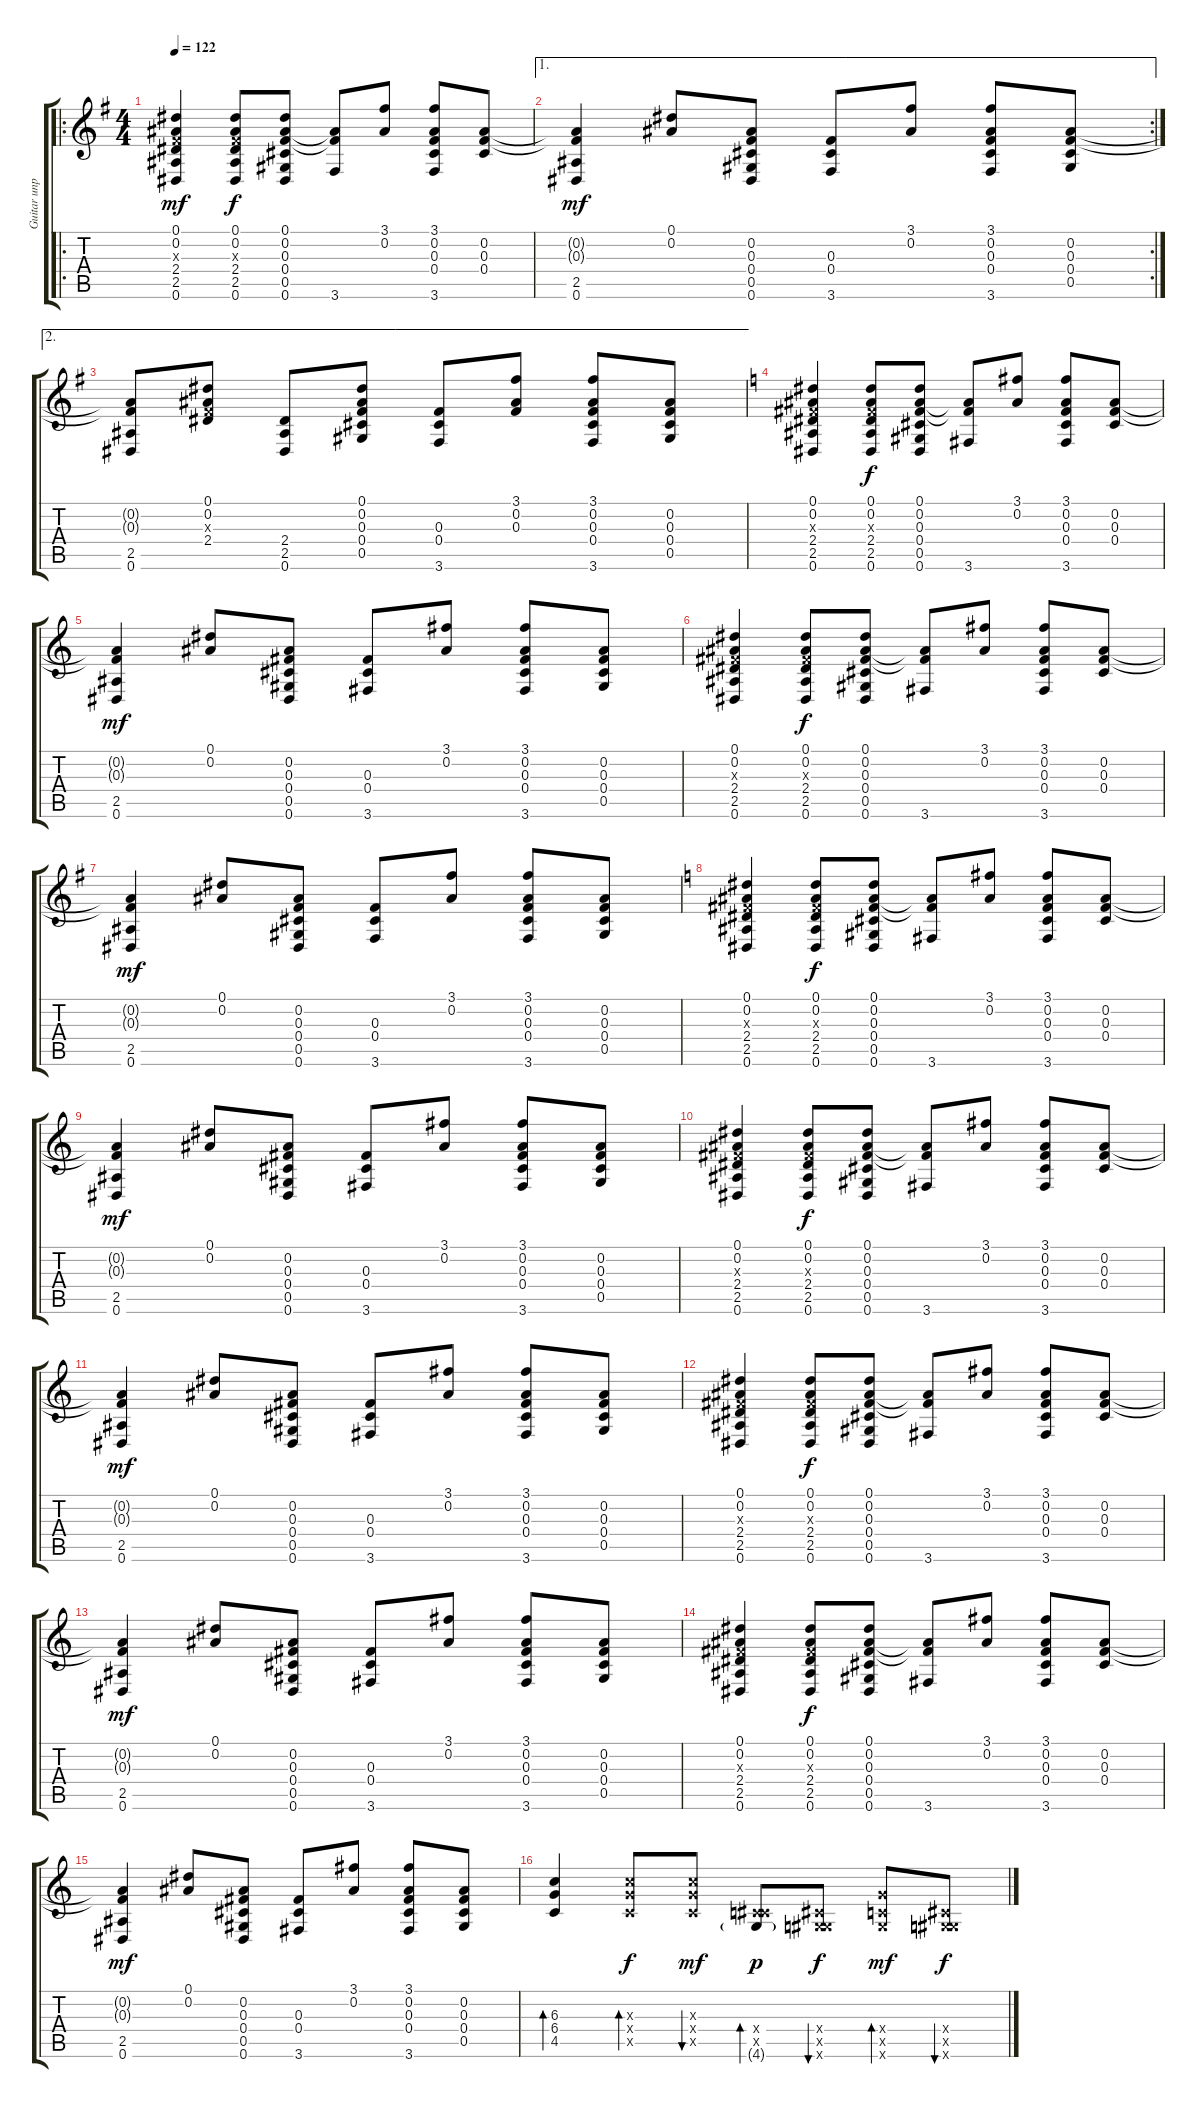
\track ("Guitar unplugged" "Guitar unp") {instrument acousticguitarsteel}
\staff {score tabs}
\tuning (Eb4 Bb3 Gb3 Db3 Ab2 Eb2) {hide}
\ro
\ts (4 4)
\tempo 122
\clef g2
\ks g
(0.1 0.2 0.3{x} 2.4 2.5 0.6).4{dy mf instrument acousticguitarsteel} (0.1 0.2 0.3{x} 2.4 2.5 0.6).8{dy f} (0.1 0.2 0.3 0.4 0.5 0.6).8 (0.2{t} 0.3{t} 3.6).8 (3.1 0.2).8 (3.1 0.2 0.3 0.4 3.6).8 (0.2 0.3 0.4).8 |
\ae 1
\rc 2
(0.2{t} 0.3{t} 2.5 0.6).4{dy mf} (0.1 0.2).8 (0.2 0.3 0.4 0.5 0.6).8 (0.3 0.4 3.6).8 (3.1 0.2).8 (3.1 0.2 0.3 0.4 3.6).8 (0.2 0.3 0.4 0.5).8 |
\ae 2
(0.2{t} 0.3{t} 2.5 0.6).8 (0.1 0.2 0.3{x} 2.4).8 (2.4 2.5 0.6).8 (0.1 0.2 0.3 0.4 0.5).8 (0.3 0.4 3.6).8 (3.1 0.2 0.3).8 (3.1 0.2 0.3 0.4 3.6).8 (0.2 0.3 0.4 0.5).8 |
\ks c
(0.1 0.2 0.3{x} 2.4 2.5 0.6).4 (0.1 0.2 0.3{x} 2.4 2.5 0.6).8{dy f} (0.1 0.2 0.3 0.4 0.5 0.6).8 (0.2{t} 0.3{t} 3.6).8 (3.1 0.2).8 (3.1 0.2 0.3 0.4 3.6).8 (0.2 0.3 0.4).8 |
(0.2{t} 0.3{t} 2.5 0.6).4{dy mf} (0.1 0.2).8 (0.2 0.3 0.4 0.5 0.6).8 (0.3 0.4 3.6).8 (3.1 0.2).8 (3.1 0.2 0.3 0.4 3.6).8 (0.2 0.3 0.4 0.5).8 |
(0.1 0.2 0.3{x} 2.4 2.5 0.6).4 (0.1 0.2 0.3{x} 2.4 2.5 0.6).8{dy f} (0.1 0.2 0.3 0.4 0.5 0.6).8 (0.2{t} 0.3{t} 3.6).8 (3.1 0.2).8 (3.1 0.2 0.3 0.4 3.6).8 (0.2 0.3 0.4).8 |
\ks g
(0.2{t} 0.3{t} 2.5 0.6).4{dy mf} (0.1 0.2).8 (0.2 0.3 0.4 0.5 0.6).8 (0.3 0.4 3.6).8 (3.1 0.2).8 (3.1 0.2 0.3 0.4 3.6).8 (0.2 0.3 0.4 0.5).8 |
\ks c
(0.1 0.2 0.3{x} 2.4 2.5 0.6).4 (0.1 0.2 0.3{x} 2.4 2.5 0.6).8{dy f} (0.1 0.2 0.3 0.4 0.5 0.6).8 (0.2{t} 0.3{t} 3.6).8 (3.1 0.2).8 (3.1 0.2 0.3 0.4 3.6).8 (0.2 0.3 0.4).8 |
(0.2{t} 0.3{t} 2.5 0.6).4{dy mf} (0.1 0.2).8 (0.2 0.3 0.4 0.5 0.6).8 (0.3 0.4 3.6).8 (3.1 0.2).8 (3.1 0.2 0.3 0.4 3.6).8 (0.2 0.3 0.4 0.5).8 |
(0.1 0.2 0.3{x} 2.4 2.5 0.6).4 (0.1 0.2 0.3{x} 2.4 2.5 0.6).8{dy f} (0.1 0.2 0.3 0.4 0.5 0.6).8 (0.2{t} 0.3{t} 3.6).8 (3.1 0.2).8 (3.1 0.2 0.3 0.4 3.6).8 (0.2 0.3 0.4).8 |
(0.2{t} 0.3{t} 2.5 0.6).4{dy mf} (0.1 0.2).8 (0.2 0.3 0.4 0.5 0.6).8 (0.3 0.4 3.6).8 (3.1 0.2).8 (3.1 0.2 0.3 0.4 3.6).8 (0.2 0.3 0.4 0.5).8 |
(0.1 0.2 0.3{x} 2.4 2.5 0.6).4 (0.1 0.2 0.3{x} 2.4 2.5 0.6).8{dy f} (0.1 0.2 0.3 0.4 0.5 0.6).8 (0.2{t} 0.3{t} 3.6).8 (3.1 0.2).8 (3.1 0.2 0.3 0.4 3.6).8 (0.2 0.3 0.4).8 |
(0.2{t} 0.3{t} 2.5 0.6).4{dy mf} (0.1 0.2).8 (0.2 0.3 0.4 0.5 0.6).8 (0.3 0.4 3.6).8 (3.1 0.2).8 (3.1 0.2 0.3 0.4 3.6).8 (0.2 0.3 0.4 0.5).8 |
(0.1 0.2 0.3{x} 2.4 2.5 0.6).4 (0.1 0.2 0.3{x} 2.4 2.5 0.6).8{dy f} (0.1 0.2 0.3 0.4 0.5 0.6).8 (0.2{t} 0.3{t} 3.6).8 (3.1 0.2).8 (3.1 0.2 0.3 0.4 3.6).8 (0.2 0.3 0.4).8 |
(0.2{t} 0.3{t} 2.5 0.6).4{dy mf} (0.1 0.2).8 (0.2 0.3 0.4 0.5 0.6).8 (0.3 0.4 3.6).8 (3.1 0.2).8 (3.1 0.2 0.3 0.4 3.6).8 (0.2 0.3 0.4 0.5).8 |
(6.3 6.4 4.5).4{bd 60} (6.3{x} 6.4{x} 4.5{x}).8{bd 60 dy f} (6.3{x} 6.4{x} 4.5{x}).8{bu 60 dy mf} (0.4{x} 4.5{x} 4.6{g}).8{bd 60 dy p} (0.4{x} 0.5{x} 4.6{x}).8{bu 60 dy f} (6.4{x} 4.5{x} 4.6{x}).8{bd 60 dy mf} (0.4{x} 0.5{x} 4.6{x}).8{bu 60 dy f}
